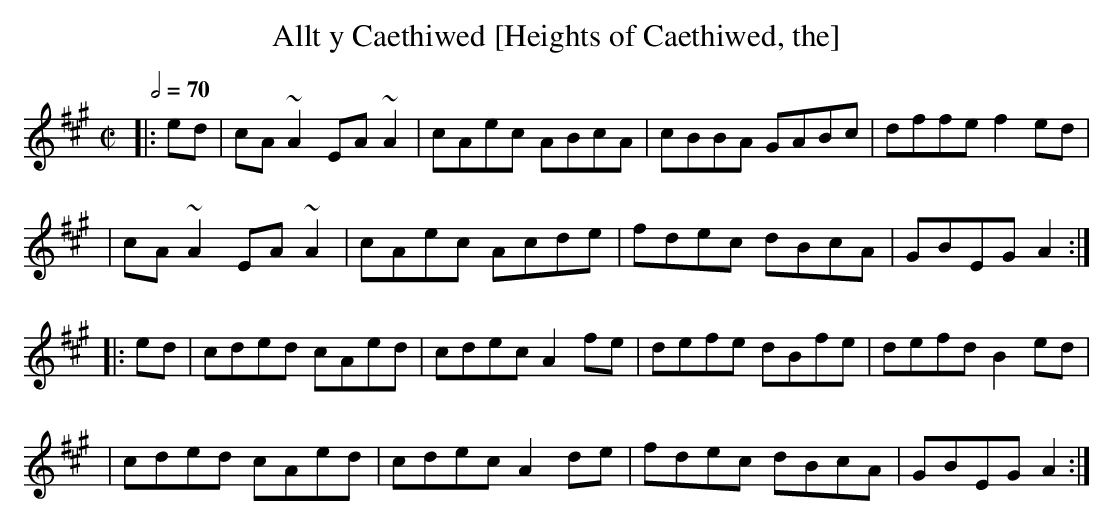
X:1
T:Allt y Caethiwed [Heights of Caethiwed, the]
M:C|
L:1/8
Q:1/2=70
K:A
|: ed \
| cA ~A2 EA ~A2 | cAec ABcA | cBBA GABc | dffe f2ed |
| cA ~A2 EA ~A2 | cAec Acde | fdec dBcA | GBEG A2 :|
|: ed \
| cded cAed | cdec A2fe | defe dBfe | defd B2ed |
| cded cAed | cdec A2de | fdec dBcA | GBEG A2 :|
